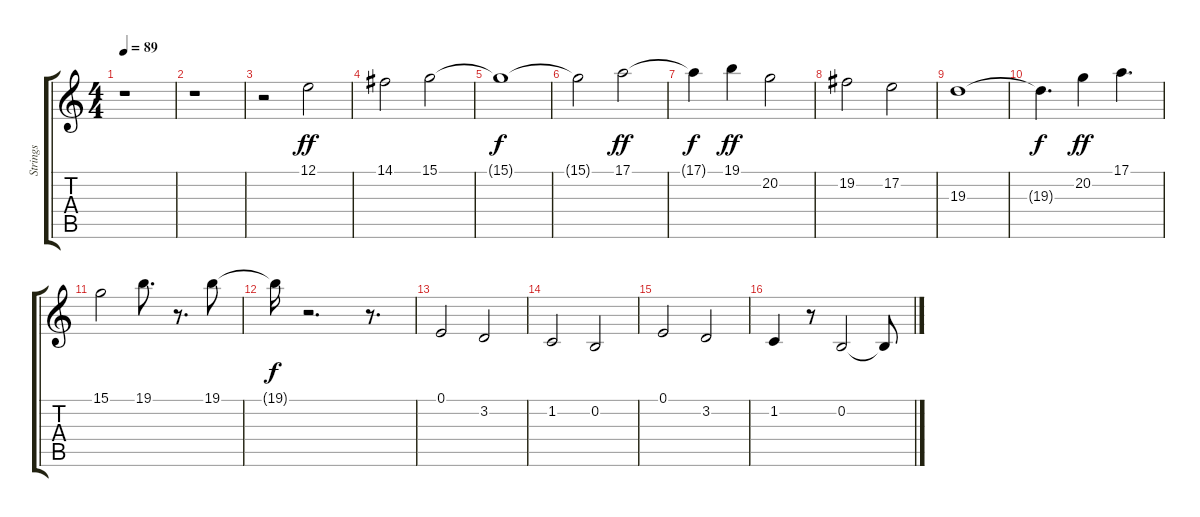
\track ("Strings" "Strings") {instrument stringensemble2}
\staff {score tabs}
\tuning (E4 B3 G3 D3 A2 E2) {hide}
\ts (4 4)
\tempo 89
\clef g2
\ks c
r.1{dy ff} |
r.1 |
r.2 12.1.2{volume 11} |
14.1.2 15.1.2 |
15.1{t}.1{dy f} |
15.1{t}.2 17.1.2{dy ff} |
17.1{t}.4{dy f} 19.1.4{dy ff} 20.2.2 |
19.2.2 17.2.2 |
19.3.1 |
19.3{t}.4{d dy f} 20.2.4{dy ff} 17.1.4{d} |
15.1.2 19.1.8{d} r.8{d} 19.1.8 |
19.1{t}.16{dy f} r.2{d} r.8{d} |
0.1.2{volume 4} 3.2.2{volume 11} |
1.2.2 0.2.2 |
0.1.2 3.2.2 |
1.2.4 r.8 0.2.2 0.2{t}.8
